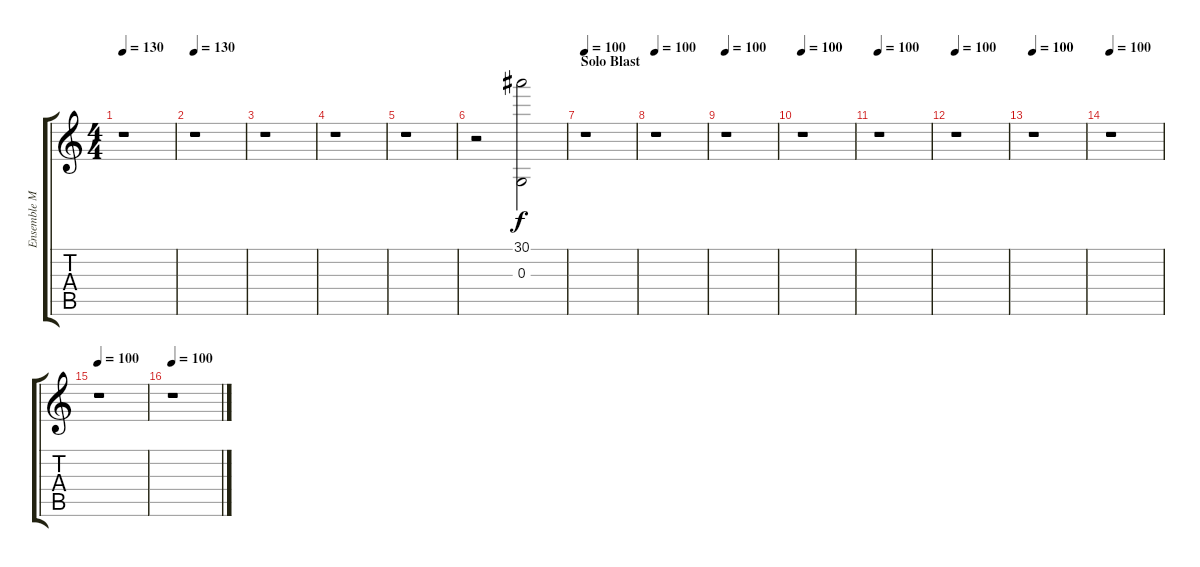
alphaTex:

\track ("Ensemble Melody" "Ensemble M") {instrument stringensemble1}
\staff {score tabs}
\tuning (E4 B3 G3 D3 A2 E2) {hide}
\ts (4 4)
\tempo 130
\clef g2
\ks c
r.1{dy f} |
\tempo 130
r.1 |
r.1 |
r.1 |
r.1 |
r.2 (30.1 0.3).2{instrument reversecymbal} |
\section ("" "Solo Blast")
\tempo 100
r.1 |
\tempo 100
r.1 |
\tempo 100
r.1 |
\tempo 100
r.1 |
\section ("" "")
\tempo 100
r.1 |
\tempo 100
r.1 |
\tempo 100
r.1 |
\tempo 100
r.1 |
\section ("" "")
\tempo 100
r.1 |
\tempo 100
r.1
